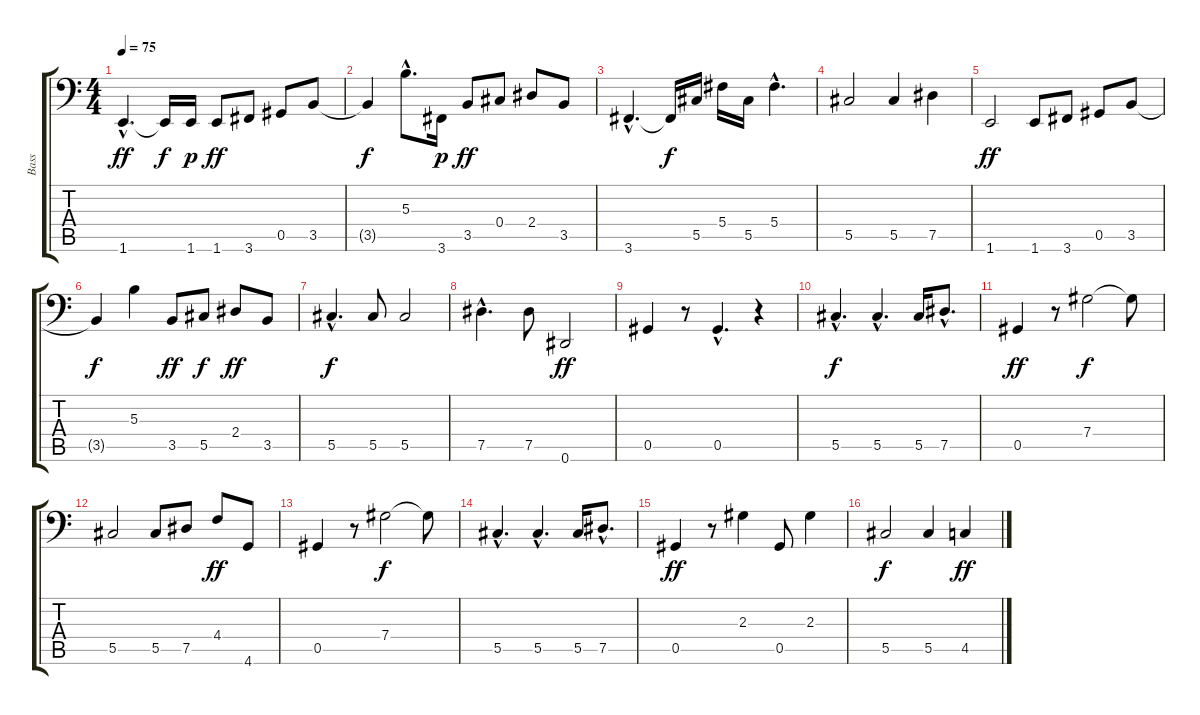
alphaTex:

\track ("Bass" "Bass") {instrument electricbasspick}
\staff {score tabs}
\tuning (Eb3 Bb2 Gb2 Db2 Ab1 Eb1) {hide}
\ts (4 4)
\tempo 75
\clef f4
\ks c
1.6{hac}.4{d dy ff} 1.6{t}.16{dy f} 1.6.16{dy p} 1.6.8{dy ff} 3.6.8 0.5.8 3.5.8 |
3.5{t}.4{dy f} 5.3{hac}.8{d} 3.6.16{dy p} 3.5.8{dy ff} 0.4.8 2.4.8 3.5.8 |
3.6{hac}.4{d} 3.6{t}.16{dy f} 5.5.16 5.4.16 5.5.16 5.4{hac}.4{d} |
5.5.2 5.5.4 7.5.4 |
1.6.2{dy ff} 1.6.8 3.6.8 0.5.8 3.5.8 |
3.5{t}.4{dy f} 5.3.4 3.5.8{dy ff} 5.5.8{dy f} 2.4.8{dy ff} 3.5.8 |
5.5{hac}.4{d dy f} 5.5.8 5.5.2 |
7.5{hac}.4{d} 7.5.8 0.6.2{dy ff} |
0.5.4 r.8 0.5{hac}.4{d} r.4 |
5.5{hac}.4{d dy f} 5.5{hac}.4{d} 5.5.16 7.5{hac}.8{d} |
0.5.4{dy ff} r.8 7.4.2{dy f} 7.4{t}.8 |
5.5.2 5.5.8 7.5.8 4.4.8{dy ff} 4.6.8 |
0.5.4 r.8 7.4.2{dy f} 7.4{t}.8 |
5.5{hac}.4{d} 5.5{hac}.4{d} 5.5.16 7.5{hac}.8{d} |
0.5.4{dy ff} r.8 2.3.4 0.5.8 2.3.4 |
5.5.2{dy f} 5.5.4 4.5.4{dy ff}
